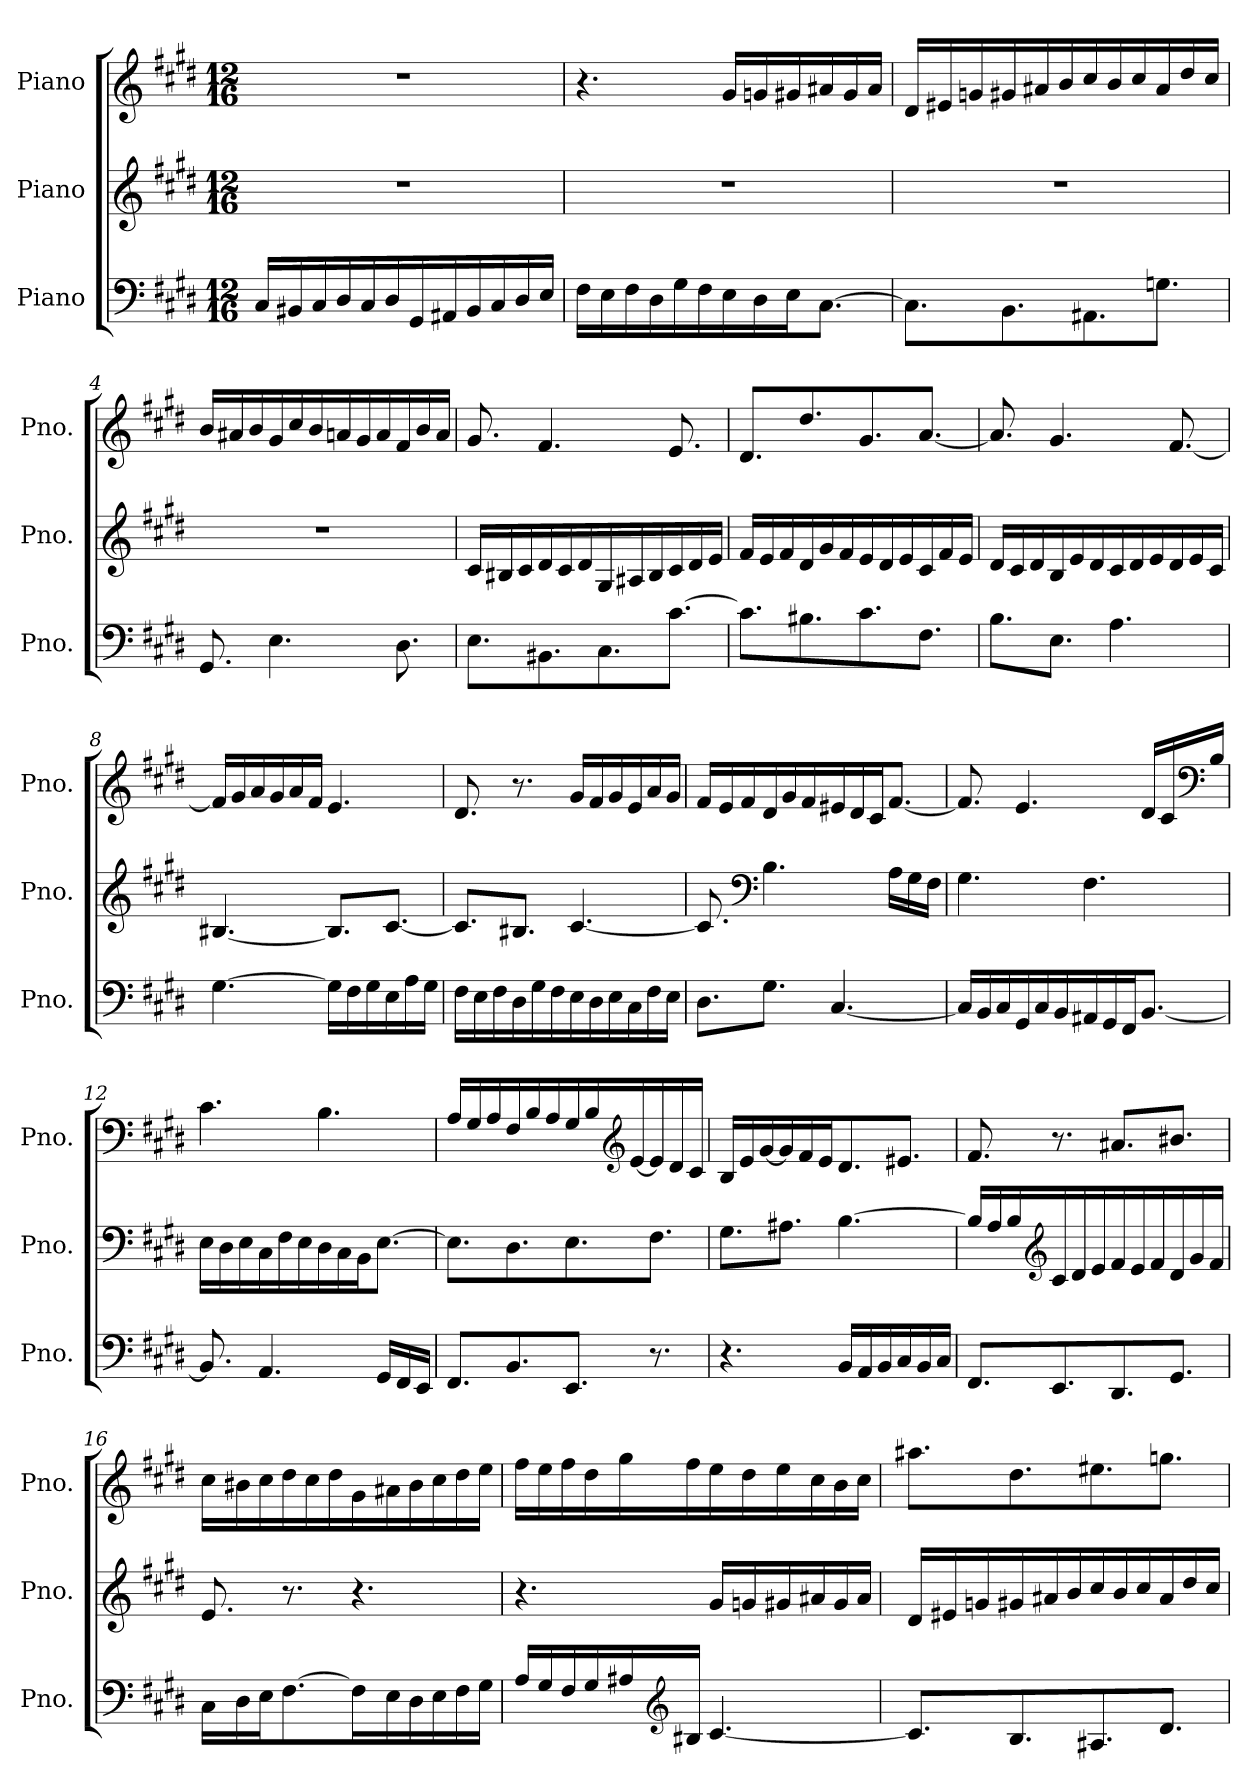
**kern	**kern	**kern
*part3	*part2	*part1
*staff3	*staff2	*staff1
*I"Piano	*I"Piano	*I"Piano
*I'Pno.	*I'Pno.	*I'Pno.
*clefF4	*clefG2	*clefG2
*k[f#c#g#d#]	*k[f#c#g#d#]	*k[f#c#g#d#]
*M12/16	*M12/16	*M12/16
*MM84	*MM84	*MM84
=1	=1	=1
16C#/LL	2.r	2.r
16BB#X/	.	.
16C#/	.	.
16D#/	.	.
16C#/	.	.
16D#/	.	.
16GG#/	.	.
16AA#X/	.	.
16BB#/	.	.
16C#/	.	.
16D#/	.	.
16E/JJ	.	.
=2	=2	=2
16F#\LL	2.r	4.r
16E\	.	.
16F#\	.	.
16D#\	.	.
16G#\	.	.
16F#\	.	.
16E\	.	16g#/LL
16D#\	.	16gn/
16E\J	.	16g#X/
[8.C#\J	.	16a#X/
.	.	16g#/
.	.	16a#/JJ
=3	=3	=3
8.C#\L]	2.r	16d#/LL
.	.	16e#X/
.	.	16gn/
8.BB\	.	16g#X/
.	.	16a#X/
.	.	16b/
8.AA#X\	.	16cc#/
.	.	16b/
.	.	16cc#/
8.Gn\J	.	16a#/
.	.	16dd#/
.	.	16cc#/JJ
!!LO:LB:g=z
=4	=4	=4
8.GG#/	2.r	16b/LL
.	.	16a#X/
.	.	16b/
4.E\	.	16g#/
.	.	16cc#/
.	.	16b/
.	.	16an/
.	.	16g#/
.	.	16a/
8.D#\	.	16f#/
.	.	16b/
.	.	16a/JJ
=5	=5	=5
8.E\L	16c#/LL	8.g#/
.	16B#X/	.
.	16c#/	.
8.BB#X\	16d#/	4.f#/
.	16c#/	.
.	16d#/	.
8.C#\	16G#/	.
.	16A#X/	.
.	16B#/	.
[8.c#\J	16c#/	8.e/
.	16d#/	.
.	16e/JJ	.
=6	=6	=6
8.c#\L]	16f#/LL	8.d#/L
.	16e/	.
.	16f#/	.
8.B#X\	16d#/	8.dd#/
.	16g#/	.
.	16f#/	.
8.c#\	16e/	8.g#/
.	16d#/	.
.	16e/	.
8.F#\J	16c#/	[8.a/J
.	16f#/	.
.	16e/JJ	.
!!LO:LB:g=z
=7	=7	=7
8.B\L	16d#/LL	8.a/]
.	16c#/	.
.	16d#/	.
8.E\J	16B/	4.g#/
.	16e/	.
.	16d#/	.
4.A\	16c#/	.
.	16d#/	.
.	16e/	.
.	16d#/	[8.f#/
.	16e/	.
.	16c#/JJ	.
=8	=8	=8
[4.G#\	[4.B#X/	16f#/LL]
.	.	16g#/
.	.	16a/
.	.	16g#/
.	.	16a/
.	.	16f#/JJ
16G#\LL]	8.B#/L]	4.e/
16F#\	.	.
16G#\	.	.
16E\	[8.c#/J	.
16A\	.	.
16G#\JJ	.	.
=9	=9	=9
16F#\LL	8.c#/L]	8.d#/
16E\	.	.
16F#\	.	.
16D#\	8.B#X/J	8.r
16G#\	.	.
16F#\	.	.
16E\	[4.c#/	16g#/LL
16D#\	.	16f#/
16E\	.	16g#/
16C#\	.	16e/
16F#\	.	16a/
16E\JJ	.	16g#/JJ
!!LO:LB:g=z
=10	=10	=10
8.D#\L	8.c#/]	16f#/LL
.	.	16e/
.	.	16f#/
*	*clefF4	*
8.G#\J	4.B\	16d#/
.	.	16g#/
.	.	16f#/
[4.C#/	.	16e#X/
.	.	16d#/
.	.	16c#/J
.	16A\LL	[8.f#/J
.	16G#\	.
.	16F#\JJ	.
=11	=11	=11
16C#/LL]	4.G#\	8.f#/]
16BB/	.	.
16C#/	.	.
16GG#/	.	4.e/
16C#/	.	.
16BB/	.	.
16AA#X/	4.F#\	.
16GG#/	.	.
16FF#/J	.	.
[8.BB/J	.	16d#/LL
.	.	16c#/
*	*	*clefF4
.	.	16B/JJ
=12	=12	=12
8.BB/]	16E\LL	4.c#\
.	16D#\	.
.	16E\	.
4.AA/	16C#\	.
.	16F#\	.
.	16E\	.
.	16D#\	4.B\
.	16C#\	.
.	16BB\J	.
16GG#/LL	[8.E\J	.
16FF#/	.	.
16EE/JJ	.	.
!!LO:PB:g=z
=13	=13	=13
8.FF#/L	8.E\L]	16A/LL
.	.	16G#/
.	.	16A/
8.BB/	8.D#\	16F#/
.	.	16B/
.	.	16A/
8.EE/J	8.E\	16G#/
.	.	16B/
*	*	*clefG2
.	.	[16e/
8.r	8.F#\J	16e/]
.	.	16d#/
.	.	16c#/JJ
=14	=14	=14
4.r	8.G#\L	16B/LL
.	.	16e/
.	.	[16g#/
.	8.A#X\J	16g#/]
.	.	16f#/
.	.	16e/J
16BB/LL	[4.B\	8.d#/
16AA/	.	.
16BB/	.	.
16C#/	.	8.e#X/J
16BB/	.	.
16C#/JJ	.	.
=15	=15	=15
8.FF#/L	16B/LL]	8.f#/
.	16A/	.
.	16B/	.
*	*clefG2	*
8.EE/	16c#/	8.r
.	16d#/	.
.	16e/	.
8.DD#/	16f#/	8.a#X/L
.	16e/	.
.	16f#/	.
8.GG#/J	16d#/	8.b#X/J
.	16g#/	.
.	16f#/JJ	.
!!LO:LB:g=z
=16	=16	=16
16C#\LL	8.e/	16cc#\LL
16D#\	.	16b#X\
16E\J	.	16cc#\
[8.F#\	8.r	16dd#\
.	.	16cc#\
.	.	16dd#\
16F#\L]	4.r	16g#\
16E\	.	16a#X\
16D#\	.	16b#\
16E\	.	16cc#\
16F#\	.	16dd#\
16G#\JJ	.	16ee\JJ
=17	=17	=17
16A/LL	4.r	16ff#\LL
16G#/	.	16ee\
16F#/	.	16ff#\
16G#/	.	16dd#\
16A#X/	.	16gg#\
*clefG2	*	*
16B#X/JJ	.	16ff#\
[4.c#/	16g#/LL	16ee\
.	16gn/	16dd#\
.	16g#X/	16ee\
.	16a#X/	16cc#\
.	16g#/	16b\
.	16a#/JJ	16cc#\JJ
!!LO:LB:g=z
=18	=18	=18
8.c#/L]	16d#/LL	8.aa#X\L
.	16e#X/	.
.	16gn/	.
8.B/	16g#X/	8.dd#\
.	16a#X/	.
.	16b/	.
8.A#X/	16cc#/	8.ee#X\
.	16b/	.
.	16cc#/	.
8.d#/J	16a#/	8.ggn\J
.	16dd#/	.
.	16cc#/JJ	.
=	=	=
*-	*-	*-
